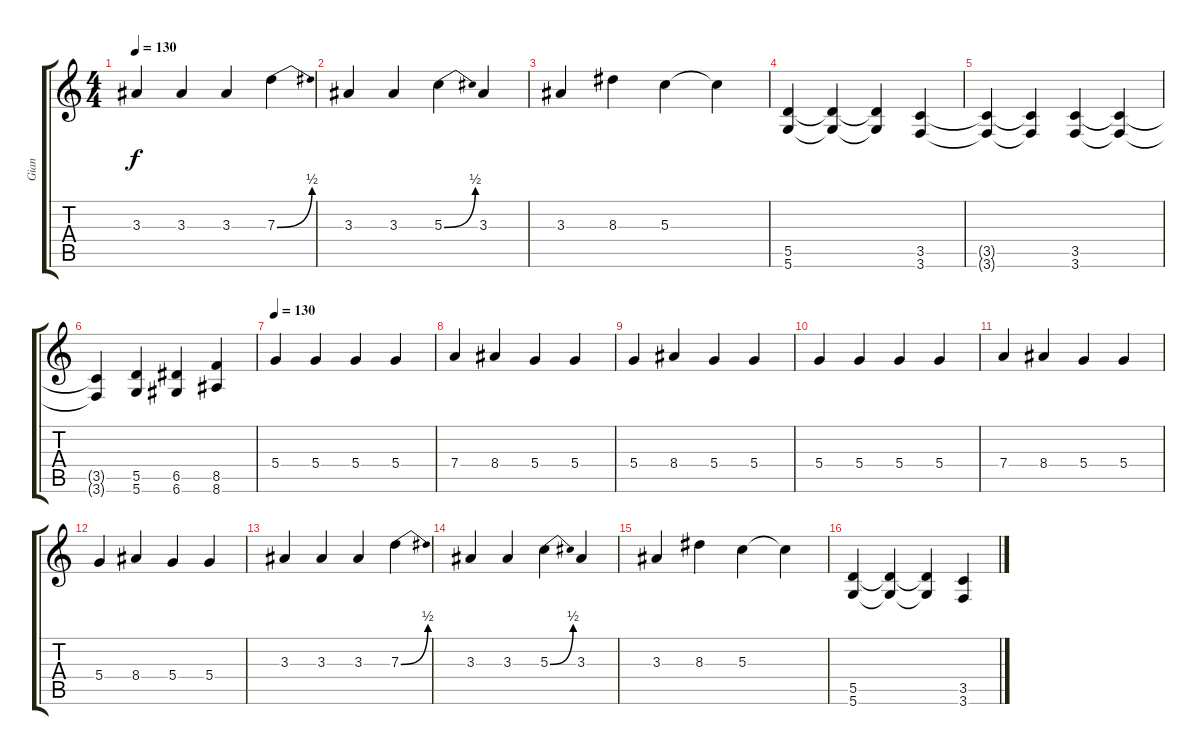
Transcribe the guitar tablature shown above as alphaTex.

\track ("Gian" "Gian") {instrument overdrivenguitar}
\staff {score tabs}
\tuning (E4 B3 G3 D3 A2 D2) {hide}
\ts (4 4)
\tempo 130
\clef g2
\ks c
3.3.4{dy f} 3.3.4 3.3.4 7.3{be (bend 0 0 60 2)}.4 |
3.3.4 3.3.4 5.3{be (bend 0 0 60 2)}.4 3.3.4 |
3.3.4 8.3.4 5.3.4 5.3{t}.4 |
(5.5 5.6).4 (5.5{t} 5.6{t}).4 (5.5{t} 5.6{t}).4 (3.5 3.6).4 |
(3.5{t} 3.6{t}).4 (3.5{t} 3.6{t}).4 (3.5 3.6).4 (3.5{t} 3.6{t}).4 |
(3.5{t} 3.6{t}).4 (5.5 5.6).4 (6.5 6.6).4 (8.5 8.6).4 |
\tempo 130
5.4.4 5.4.4 5.4.4 5.4.4 |
7.4.4 8.4.4 5.4.4 5.4.4 |
5.4.4 8.4.4 5.4.4 5.4.4 |
5.4.4 5.4.4 5.4.4 5.4.4 |
7.4.4 8.4.4 5.4.4 5.4.4 |
5.4.4 8.4.4 5.4.4 5.4.4 |
3.3.4 3.3.4 3.3.4 7.3{be (bend 0 0 60 2)}.4 |
3.3.4 3.3.4 5.3{be (bend 0 0 60 2)}.4 3.3.4 |
3.3.4 8.3.4 5.3.4 5.3{t}.4 |
(5.5 5.6).4 (5.5{t} 5.6{t}).4 (5.5{t} 5.6{t}).4 (3.5 3.6).4
